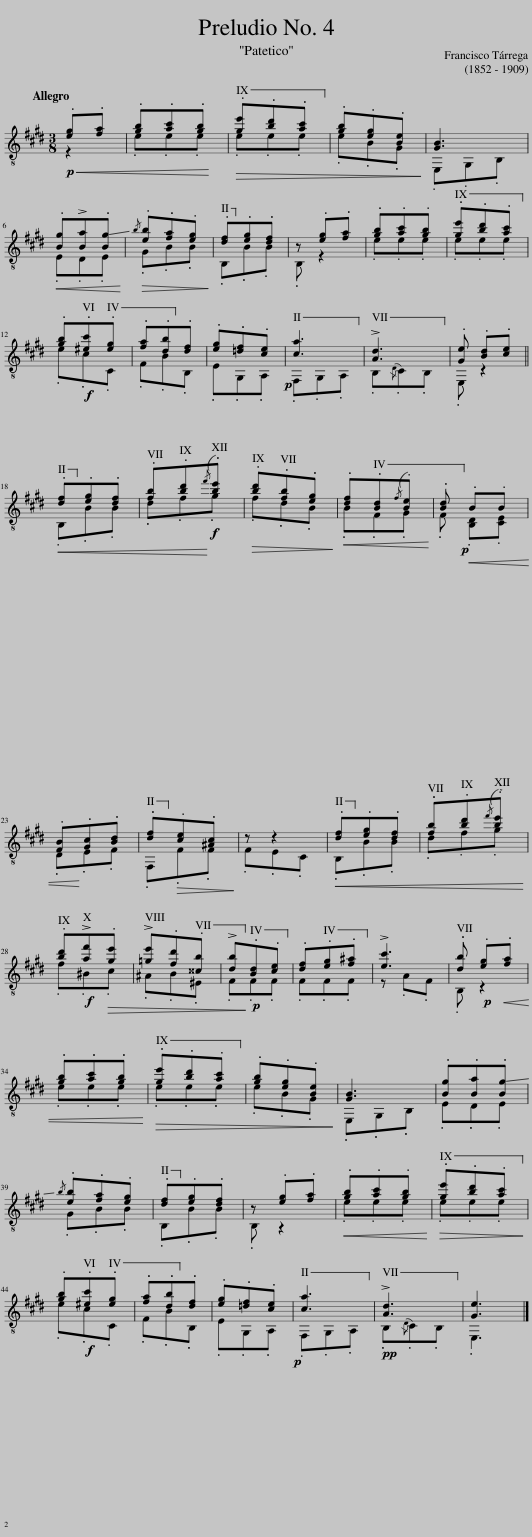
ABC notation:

X:1
%%score ( 1 2 )
L:1/8
Q:1/4=110
M:3/8
I:linebreak $
K:E
V:1 treble-8
V:2 treble-8
V:1
!p!!<(! .[eg].[fa] | .[gb].[ac'].[gb]!<)! |!>(! .[ge'].[bd'].[ac'] | .[gb].[eg].[Be]!>)! | [GB]3 |$ %5
!<(! .[Bg]!>![Ba].!-(![Bg]!<)! |!>(!!-)!{/b} .[eb].[fa].[eg]!>)! | .[df].[eg].[df] | z .[eg].[fa] | .[gb].[ac'].[gb] | %10
 .[ge'].[bd'].[ac'] |$ .[gb]!f!.[^ec'].[eg] | .[fa].[db].[df] | .[eg].[=df].[ce] |!p! [ca]3 | %15
 !>![Ad]3 | .[Ge] .[Bd].[ce] ||$!<(! .[df].[eg].[df] | .[fb].[bd']!<)!!f!{/f'}.[be'] |!>(! .[bd'].[fb].[eg]!>)! | %20
!<(! .[df].[Bd]{/f}.[Be]!<)! | .[Bd]!p!!<(! .B.B |$ .[FB]!<)!.[Gc].[Bd] | .[df]!>(!.[ce].[^Ac]!>)! | z z2 | %25
!<(! .[df].[eg].[df] | .[fb].[bd']{/f'}.[be']!<)! |$ .[bd']!f!!>![af']!>(!.[ge'] | !>![=ge'].[fd'].[^^cb] | !>![db]!>)!!p!.[Bd].[ce] | %30
 .[df].[eg].[f^a] | !>![ec']3 | .[db]!p! .[eg]!<(!.[fa] |$ .[gb].[ac'].[gb]!<)! |!>(! .[ge'].[bd'].[ac'] | %35
 .[gb].[eg].[Be]!>)! | [GB]3 | .[Bg].[Ba].!-(![Bg] |$!-)!{/b} .[eb].[fa].[eg] | .[df].[eg].[df] | %40
 z .[eg].[fa] |!<(! .[gb].[ac'].[gb]!<)! |!>(! .[ge'].[bd'].[ac']!>)! |$ .[gb]!f!.[^ec'].[eg] | .[fa].[db].[df] | %45
 .[eg].[=df].[ce] |!p! [ca]3 |!pp! !>![Ad]3 | [Ge]3 |] %49
V:2
 z2 | .e.e.e | .e.e.e | .e.B.G | .E,.G,.B, |$ %5
 .E.D.E | .G.B.B | .B,.B.B | .B, z2 | .e.e.e | %10
 .e.e.e |$ .e.c.C | .F.B.B, | .E.G,.A, | .F,.G,.A, | %15
 .B,{/D}.C.B, | .E, z2 ||$ .B,.B.B | .d.f.g | .f.d.B | %20
 .B.F.G | .F .[B,D].[CE] |$ .D.E.F | .F,.F.F | .F.E.C | %25
 .B,.B.B | .d.f.g |$ .f.^B.c | .^A.B.^E | .F.F.F | %30
 .F.F.F | z .A.F | .B, z2 |$ .e.e.e | .e.e.e | %35
 .e.B.G | .E,.G,.B, | .E.D.E |$ .G.B.B | .B,.B.B | %40
 .B, z2 | .e.e.e | .e.e.e |$ .e.c.C | .F.B.B, | %45
 .E.G,.A, | .F,.G,.A, | .B,{/D}.C.B, | .E,3 |] %49
